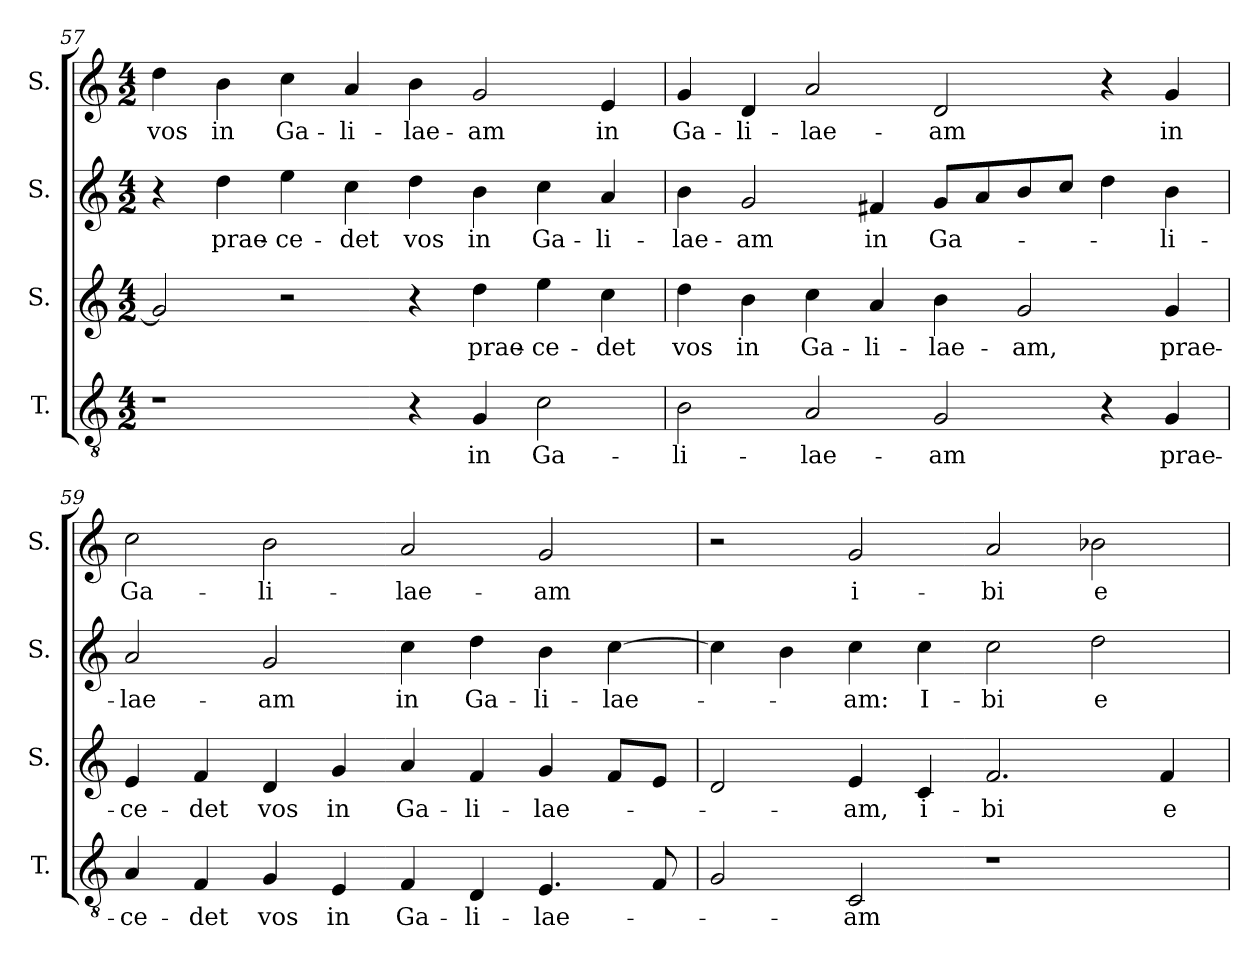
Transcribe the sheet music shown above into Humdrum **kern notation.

**kern	**text	**kern	**text	**kern	**text	**kern	**text
*part4	*part4	*part3	*part3	*part2	*part2	*part1	*part1
*staff4	*staff4	*staff3	*staff3	*staff2	*staff2	*staff1	*staff1
*I"T.	*	*I"S.	*	*I"S.	*	*I"S.	*
*I'T.	*	*I'S.	*	*I'S.	*	*I'S.	*
*clefGv2	*	*clefG2	*	*clefG2	*	*clefG2	*
*k[]	*	*k[]	*	*k[]	*	*k[]	*
*C:	*	*C:	*	*C:	*	*C:	*
*M4/2	*	*M4/2	*	*M4/2	*	*M4/2	*
=57	=57	=57	=57	=57	=57	=57	=57
!	!	!	!	!	!	!	!LO:LY:b:color=#000000
1r	.	2gi/]	.	4r	.	4ddi\	vos
!	!	!	!	!	!LO:LY:b:color=#000000	!	!
!	!	!	!	!	!	!	!LO:LY:b:color=#000000
.	.	.	.	4ddi\	prae-	4bi\	in
!	!	!	!	!	!LO:LY:b:color=#000000	!	!
!	!	!	!	!	!	!	!LO:LY:b:color=#000000
.	.	2r	.	4eei\	-ce-	4cci\	Ga-
!	!	!	!	!	!LO:LY:b:color=#000000	!	!
!	!	!	!	!	!	!	!LO:LY:b:color=#000000
.	.	.	.	4cci\	-det	4ai/	-li-
!	!	!	!	!	!LO:LY:b:color=#000000	!	!
!	!	!	!	!	!	!	!LO:LY:b:color=#000000
4r	.	4r	.	4ddi\	vos	4bi\	-lae-
!	!LO:LY:b:color=#000000	!	!	!	!	!	!
!	!	!	!LO:LY:b:color=#000000	!	!	!	!
!	!	!	!	!	!LO:LY:b:color=#000000	!	!
!	!	!	!	!	!	!	!LO:LY:b:color=#000000
4Gi/	in	4ddi\	prae-	4bi\	in	2gi/	-am
!	!LO:LY:b:color=#000000	!	!	!	!	!	!
!	!	!	!LO:LY:b:color=#000000	!	!	!	!
!	!	!	!	!	!LO:LY:b:color=#000000	!	!
2ci\	Ga-	4eei\	-ce-	4cci\	Ga-	.	.
!	!	!	!LO:LY:b:color=#000000	!	!	!	!
!	!	!	!	!	!LO:LY:b:color=#000000	!	!
!	!	!	!	!	!	!	!LO:LY:b:color=#000000
.	.	4cci\	-det	4ai/	-li-	4ei/	in
!!LO:PB:g=z
=58	=58	=58	=58	=58	=58	=58	=58
!	!LO:LY:b:color=#000000	!	!	!	!	!	!
!	!	!	!LO:LY:b:color=#000000	!	!	!	!
!	!	!	!	!	!LO:LY:b:color=#000000	!	!
!	!	!	!	!	!	!	!LO:LY:b:color=#000000
2Bi\	-li-	4ddi\	vos	4bi\	-lae-	4gi/	Ga-
!	!	!	!LO:LY:b:color=#000000	!	!	!	!
!	!	!	!	!	!LO:LY:b:color=#000000	!	!
!	!	!	!	!	!	!	!LO:LY:b:color=#000000
.	.	4bi\	in	2gi/	-am	4di/	-li-
!	!LO:LY:b:color=#000000	!	!	!	!	!	!
!	!	!	!LO:LY:b:color=#000000	!	!	!	!
!	!	!	!	!	!	!	!LO:LY:b:color=#000000
2Ai/	-lae-	4cci\	Ga-	.	.	2ai/	-lae-
!	!	!	!LO:LY:b:color=#000000	!	!	!	!
!	!	!	!	!	!LO:LY:b:color=#000000	!	!
.	.	4ai/	-li-	4f#Xi/	in	.	.
!	!LO:LY:b:color=#000000	!	!	!	!	!	!
!	!	!	!LO:LY:b:color=#000000	!	!	!	!
!	!	!	!	!	!LO:LY:b:color=#000000	!	!
!	!	!	!	!	!	!	!LO:LY:b:color=#000000
2Gi/	-am	4bi\	-lae-	8gi/L	Ga-	2di/	-am
.	.	.	.	8ai/	.	.	.
!	!	!	!LO:LY:b:color=#000000	!	!	!	!
.	.	2gi/	-am,	8bi/	.	.	.
.	.	.	.	8cci/J	.	.	.
4r	.	.	.	4ddi\	.	4r	.
!	!LO:LY:b:color=#000000	!	!	!	!	!	!
!	!	!	!LO:LY:b:color=#000000	!	!	!	!
!	!	!	!	!	!LO:LY:b:color=#000000	!	!
!	!	!	!	!	!	!	!LO:LY:b:color=#000000
4Gi/	prae-	4gi/	prae-	4bi\	-li-	4gi/	in
=59	=59	=59	=59	=59	=59	=59	=59
!	!LO:LY:b:color=#000000	!	!	!	!	!	!
!	!	!	!LO:LY:b:color=#000000	!	!	!	!
!	!	!	!	!	!LO:LY:b:color=#000000	!	!
!	!	!	!	!	!	!	!LO:LY:b:color=#000000
4Ai/	-ce-	4ei/	-ce-	2ai/	-lae-	2cci\	Ga-
!	!LO:LY:b:color=#000000	!	!	!	!	!	!
!	!	!	!LO:LY:b:color=#000000	!	!	!	!
4Fi/	-det	4fi/	-det	.	.	.	.
!	!LO:LY:b:color=#000000	!	!	!	!	!	!
!	!	!	!LO:LY:b:color=#000000	!	!	!	!
!	!	!	!	!	!LO:LY:b:color=#000000	!	!
!	!	!	!	!	!	!	!LO:LY:b:color=#000000
4Gi/	vos	4di/	vos	2gi/	-am	2bi\	-li-
!	!LO:LY:b:color=#000000	!	!	!	!	!	!
!	!	!	!LO:LY:b:color=#000000	!	!	!	!
4Ei/	in	4gi/	in	.	.	.	.
!	!LO:LY:b:color=#000000	!	!	!	!	!	!
!	!	!	!LO:LY:b:color=#000000	!	!	!	!
!	!	!	!	!	!LO:LY:b:color=#000000	!	!
!	!	!	!	!	!	!	!LO:LY:b:color=#000000
4Fi/	Ga-	4ai/	Ga-	4cci\	in	2ai/	-lae-
!	!LO:LY:b:color=#000000	!	!	!	!	!	!
!	!	!	!LO:LY:b:color=#000000	!	!	!	!
!	!	!	!	!	!LO:LY:b:color=#000000	!	!
4Di/	-li-	4fi/	-li-	4ddi\	Ga-	.	.
!	!LO:LY:b:color=#000000	!	!	!	!	!	!
!	!	!	!LO:LY:b:color=#000000	!	!	!	!
!	!	!	!	!	!LO:LY:b:color=#000000	!	!
!	!	!	!	!	!	!	!LO:LY:b:color=#000000
4.Ei/	-lae-	4gi/	-lae-	4bi\	-li-	2gi/	-am
!	!	!	!	!	!LO:LY:b:color=#000000	!	!
.	.	8fi/L	.	[>4cci\	-lae-	.	.
8Fi/	.	8ei/J	.	.	.	.	.
=60	=60	=60	=60	=60	=60	=60	=60
2Gi/	.	2di/	.	4cci\]	.	2r	.
.	.	.	.	4bi\	.	.	.
!	!LO:LY:b:color=#000000	!	!	!	!	!	!
!	!	!	!LO:LY:b:color=#000000	!	!	!	!
!	!	!	!	!	!LO:LY:b:color=#000000	!	!
!	!	!	!	!	!	!	!LO:LY:b:color=#000000
2Ci/	-am	4ei/	-am,	4cci\	-am:	2gi/	i-
!	!	!	!LO:LY:b:color=#000000	!	!	!	!
!	!	!	!	!	!LO:LY:b:color=#000000	!	!
.	.	4ci/	i-	4cci\	I-	.	.
!	!	!	!LO:LY:b:color=#000000	!	!	!	!
!	!	!	!	!	!LO:LY:b:color=#000000	!	!
!	!	!	!	!	!	!	!LO:LY:b:color=#000000
1r	.	2.fi/	-bi	2cci\	-bi	2ai/	-bi
!	!	!	!	!	!LO:LY:b:color=#000000	!	!
!	!	!	!	!	!	!	!LO:LY:b:color=#000000
.	.	.	.	2ddi\	e-	2b-Xi\	e-
!	!	!	!LO:LY:b:color=#000000	!	!	!	!
.	.	4fi/	e-	.	.	.	.
=	=	=	=	=	=	=	=
*-	*-	*-	*-	*-	*-	*-	*-
